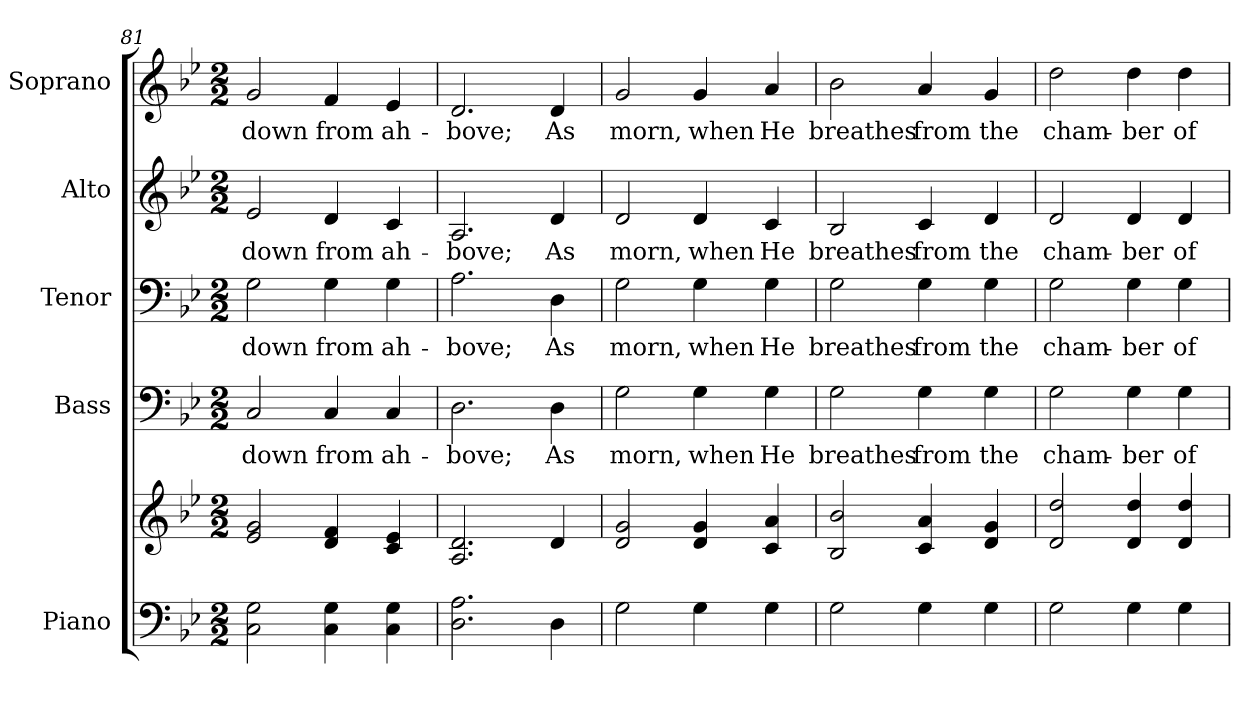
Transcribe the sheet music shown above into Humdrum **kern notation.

**kern	**kern	**kern	**text	**kern	**text	**kern	**text	**kern	**text
*part5	*part5	*part4	*part4	*part3	*part3	*part2	*part2	*part1	*part1
*staff6	*staff5	*staff4	*staff4	*staff3	*staff3	*staff2	*staff2	*staff1	*staff1
*I"Piano	*	*I"Bass	*	*I"Tenor	*	*I"Alto	*	*I"Soprano	*
*I'Pno.	*	*I'B.	*	*I'T.	*	*I'A.	*	*I'S.	*
!!LO:LB:g=z
*clefF4	*clefG2	*clefF4	*	*clefF4	*	*clefG2	*	*clefG2	*
*k[b-e-]	*k[b-e-]	*k[b-e-]	*	*k[b-e-]	*	*k[b-e-]	*	*k[b-e-]	*
*B-:	*B-:	*B-:	*	*B-:	*	*B-:	*	*B-:	*
*M2/2	*M2/2	*M2/2	*	*M2/2	*	*M2/2	*	*M2/2	*
=81	=81	=81	=81	=81	=81	=81	=81	=81	=81
!	!	!	!LO:LY:b:color=#000000	!	!	!	!	!	!
!	!	!	!	!	!LO:LY:b:color=#000000	!	!	!	!
!	!	!	!	!	!	!	!LO:LY:b:color=#000000	!	!
!	!	!	!	!	!	!	!	!	!LO:LY:b:color=#000000
2Ci\ 2Gi	2e-i/ 2gi	2Ci/	down	2Gi\	down	2e-i/	down	2gi/	down
!	!	!	!LO:LY:b:color=#000000	!	!	!	!	!	!
!	!	!	!	!	!LO:LY:b:color=#000000	!	!	!	!
!	!	!	!	!	!	!	!LO:LY:b:color=#000000	!	!
!	!	!	!	!	!	!	!	!	!LO:LY:b:color=#000000
4Ci\ 4Gi	4di/ 4fi	4Ci/	from	4Gi\	from	4di/	from	4fi/	from
!	!	!	!LO:LY:b:color=#000000	!	!	!	!	!	!
!	!	!	!	!	!LO:LY:b:color=#000000	!	!	!	!
!	!	!	!	!	!	!	!LO:LY:b:color=#000000	!	!
!	!	!	!	!	!	!	!	!	!LO:LY:b:color=#000000
4Ci\ 4Gi	4ci/ 4e-i	4Ci/	ah-	4Gi\	ah-	4ci/	ah-	4e-i/	ah-
=82	=82	=82	=82	=82	=82	=82	=82	=82	=82
!	!	!	!LO:LY:b:color=#000000	!	!	!	!	!	!
!	!	!	!	!	!LO:LY:b:color=#000000	!	!	!	!
!	!	!	!	!	!	!	!LO:LY:b:color=#000000	!	!
!	!	!	!	!	!	!	!	!	!LO:LY:b:color=#000000
2.Di\ 2.Ai	2.Ai/ 2.di	2.Di\	-bove;	2.Ai\	-bove;	2.Ai/	-bove;	2.di/	-bove;
!	!	!	!LO:LY:b:color=#000000	!	!	!	!	!	!
!	!	!	!	!	!LO:LY:b:color=#000000	!	!	!	!
!	!	!	!	!	!	!	!LO:LY:b:color=#000000	!	!
!	!	!	!	!	!	!	!	!	!LO:LY:b:color=#000000
4Di\	4di/	4Di\	As	4Di\	As	4di/	As	4di/	As
!!LO:PB:g=z
=83	=83	=83	=83	=83	=83	=83	=83	=83	=83
!	!	!	!LO:LY:b:color=#000000	!	!	!	!	!	!
!	!	!	!	!	!LO:LY:b:color=#000000	!	!	!	!
!	!	!	!	!	!	!	!LO:LY:b:color=#000000	!	!
!	!	!	!	!	!	!	!	!	!LO:LY:b:color=#000000
2Gi\	2di/ 2gi	2Gi\	morn,	2Gi\	morn,	2di/	morn,	2gi/	morn,
!	!	!	!LO:LY:b:color=#000000	!	!	!	!	!	!
!	!	!	!	!	!LO:LY:b:color=#000000	!	!	!	!
!	!	!	!	!	!	!	!LO:LY:b:color=#000000	!	!
!	!	!	!	!	!	!	!	!	!LO:LY:b:color=#000000
4Gi\	4di/ 4gi	4Gi\	when	4Gi\	when	4di/	when	4gi/	when
!	!	!	!LO:LY:b:color=#000000	!	!	!	!	!	!
!	!	!	!	!	!LO:LY:b:color=#000000	!	!	!	!
!	!	!	!	!	!	!	!LO:LY:b:color=#000000	!	!
!	!	!	!	!	!	!	!	!	!LO:LY:b:color=#000000
4Gi\	4ci/ 4ai	4Gi\	He	4Gi\	He	4ci/	He	4ai/	He
=84	=84	=84	=84	=84	=84	=84	=84	=84	=84
!	!	!	!LO:LY:b:color=#000000	!	!	!	!	!	!
!	!	!	!	!	!LO:LY:b:color=#000000	!	!	!	!
!	!	!	!	!	!	!	!LO:LY:b:color=#000000	!	!
!	!	!	!	!	!	!	!	!	!LO:LY:b:color=#000000
2Gi\	2B-i/ 2b-i	2Gi\	breathes	2Gi\	breathes	2B-i/	breathes	2b-i\	breathes
!	!	!	!LO:LY:b:color=#000000	!	!	!	!	!	!
!	!	!	!	!	!LO:LY:b:color=#000000	!	!	!	!
!	!	!	!	!	!	!	!LO:LY:b:color=#000000	!	!
!	!	!	!	!	!	!	!	!	!LO:LY:b:color=#000000
4Gi\	4ci/ 4ai	4Gi\	from	4Gi\	from	4ci/	from	4ai/	from
!	!	!	!LO:LY:b:color=#000000	!	!	!	!	!	!
!	!	!	!	!	!LO:LY:b:color=#000000	!	!	!	!
!	!	!	!	!	!	!	!LO:LY:b:color=#000000	!	!
!	!	!	!	!	!	!	!	!	!LO:LY:b:color=#000000
4Gi\	4di/ 4gi	4Gi\	the	4Gi\	the	4di/	the	4gi/	the
!!LO:LB:g=z
=85	=85	=85	=85	=85	=85	=85	=85	=85	=85
!	!	!	!LO:LY:b:color=#000000	!	!	!	!	!	!
!	!	!	!	!	!LO:LY:b:color=#000000	!	!	!	!
!	!	!	!	!	!	!	!LO:LY:b:color=#000000	!	!
!	!	!	!	!	!	!	!	!	!LO:LY:b:color=#000000
2Gi\	2di/ 2ddi	2Gi\	cham-	2Gi\	cham-	2di/	cham-	2ddi\	cham-
!	!	!	!LO:LY:b:color=#000000	!	!	!	!	!	!
!	!	!	!	!	!LO:LY:b:color=#000000	!	!	!	!
!	!	!	!	!	!	!	!LO:LY:b:color=#000000	!	!
!	!	!	!	!	!	!	!	!	!LO:LY:b:color=#000000
4Gi\	4di/ 4ddi	4Gi\	-ber	4Gi\	-ber	4di/	-ber	4ddi\	-ber
!	!	!	!LO:LY:b:color=#000000	!	!	!	!	!	!
!	!	!	!	!	!LO:LY:b:color=#000000	!	!	!	!
!	!	!	!	!	!	!	!LO:LY:b:color=#000000	!	!
!	!	!	!	!	!	!	!	!	!LO:LY:b:color=#000000
4Gi\	4di/ 4ddi	4Gi\	of	4Gi\	of	4di/	of	4ddi\	of
=	=	=	=	=	=	=	=	=	=
*-	*-	*-	*-	*-	*-	*-	*-	*-	*-
